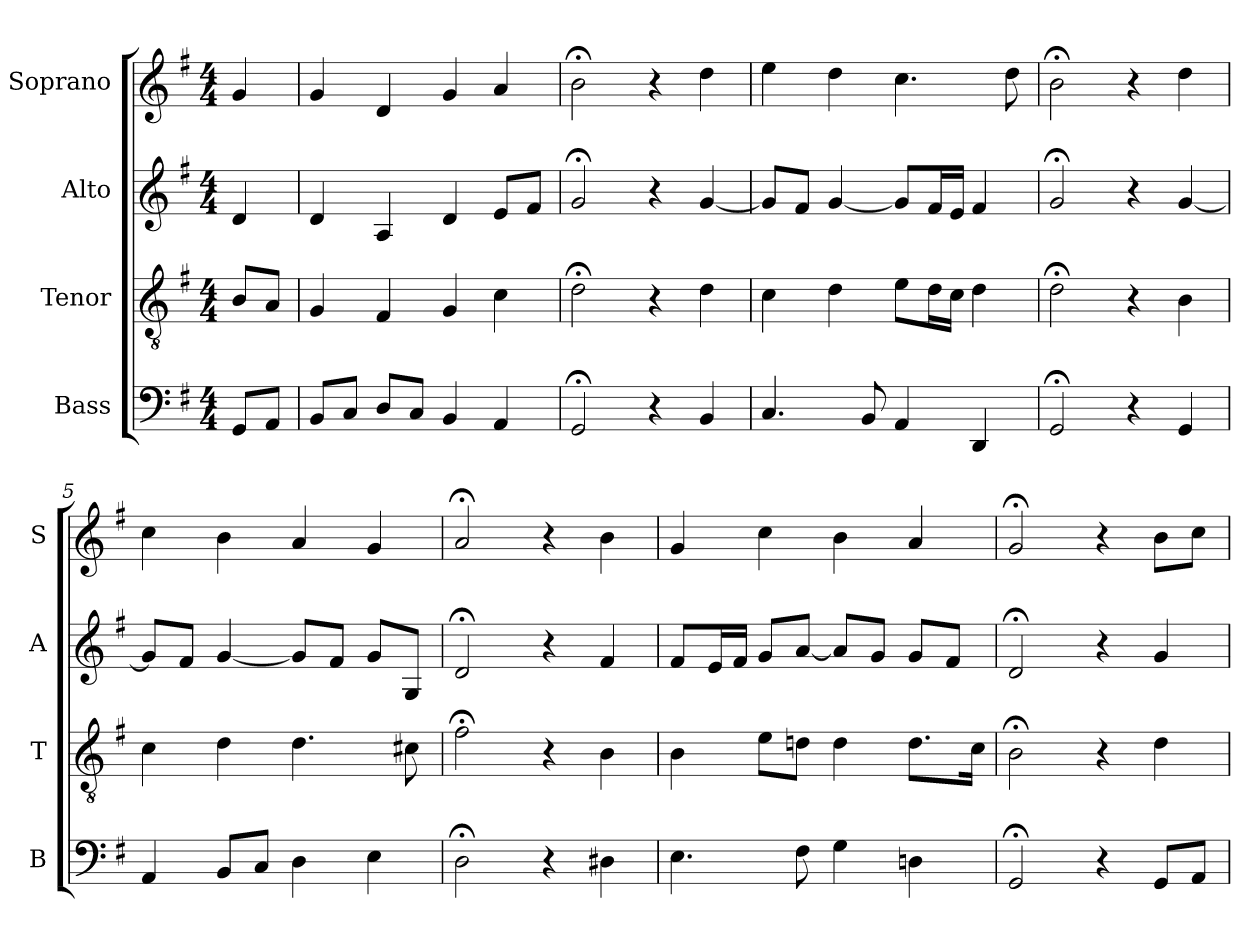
**kern	**kern	**kern	**kern
*part4	*part3	*part2	*part1
*staff4	*staff3	*staff2	*staff1
*I"Bass	*I"Tenor	*I"Alto	*I"Soprano
*I'B	*I'T	*I'A	*I'S
*clefF4	*clefGv2	*clefG2	*clefG2
*k[f#]	*k[f#]	*k[f#]	*k[f#]
*G:	*G:	*G:	*G:
*M4/4	*M4/4	*M4/4	*M4/4
*MM100	*MM100	*MM100	*MM100
=	=	=	=
8GGL	8BL	4d	4g
8AAJ	8AJ	.	.
=1	=1	=1	=1
8BBL	4G	4d	4g
8CJ	.	.	.
8DL	4F#	4A	4d
8CJ	.	.	.
4BB	4G	4d	4g
4AA	4c	8eL	4a
.	.	8f#J	.
=2	=2	=2	=2
2GG;<	2d;<	2g;<	2b;<
4r	4r	4r	4r
4BB	4d	[4g	4dd
=3	=3	=3	=3
4.C	4c	8gL]	4ee
.	.	8f#J	.
.	4d	[4g	4dd
8BB	.	.	.
4AA	8eL	8gL]	4.cc
.	16dL	16f#L	.
.	16cJJ	16eJJ	.
4DD	4d	4f#	.
.	.	.	8dd
=4	=4	=4	=4
2GG;<	2d;<	2g;<	2b;<
4r	4r	4r	4r
4GG	4B	[4g	4dd
=5	=5	=5	=5
4AA	4c	8gL]	4cc
.	.	8f#J	.
8BBL	4d	[4g	4b
8CJ	.	.	.
4D	4.d	8gL]	4a
.	.	8f#J	.
4E	.	8gL	4g
.	8c#X	8GJ	.
=6	=6	=6	=6
2D;<	2f#;<	2d;<	2a;<
4r	4r	4r	4r
4D#X	4B	4f#	4b
=7	=7	=7	=7
4.E	4B	8f#L	4g
.	.	16eL	.
.	.	16f#JJ	.
.	8eL	8gL	4cc
8F#	8dnJ	[8aJ	.
4G	4d	8aL]	4b
.	.	8gJ	.
4Dn	8.dL	8gL	4a
.	.	8f#J	.
.	16cJk	.	.
=8	=8	=8	=8
2GG;<	2B;<	2d;<	2g;<
4r	4r	4r	4r
8GGL	4d	4g	8bL
8AAJ	.	.	8ccJ
=	=	=	=
*-	*-	*-	*-
